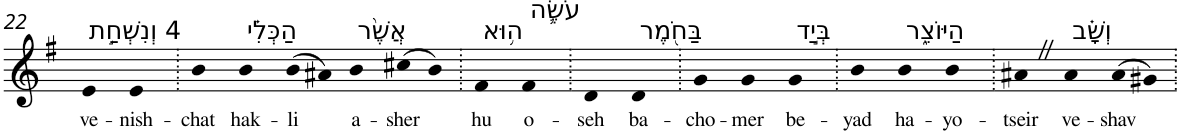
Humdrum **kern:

**kern	**text
*part1	*part1
*staff1	*staff1
*I"Piano	*
*I'Pno	*
!!LO:PB:g=z
*clefG2	*
*k[f#]	*
*G:	*
=22	=22
!LO:TX:a:t=4 וְנִשְׁחַ֣ת	!
!	!LO:LY:b
4e	ve-
!	!LO:LY:b
4e	-nish-
=23.	=23.
!	!LO:LY:b
4b	-chat
!LO:TX:a:t=הַכְּלִ֗י	!
!	!LO:LY:b
4b	hak-
!	!LO:LY:b
(>8b	-li
8a#X)	.
!LO:TX:a:t=אֲשֶׁ֨ר	!
!	!LO:LY:b
4b	a-
!	!LO:LY:b
(>8cc#X	-sher
8b)	.
=24.	=24.
!LO:TX:a:t=ה֥וּא	!
!	!LO:LY:b
4f#	hu
!LO:TX:a:t=עֹשֶׂ֛ה	!
!	!LO:LY:b
4f#	o-
=25.	=25.
!	!LO:LY:b
4d	-seh
!LO:TX:a:t=בַּחֹ֖מֶר	!
!	!LO:LY:b
4d	ba-
=26.	=26.
!	!LO:LY:b
4g	-cho-
!	!LO:LY:b
4g	-mer
!LO:TX:a:t=בְּיַ֣ד	!
!	!LO:LY:b
4g	be-
=27.	=27.
!	!LO:LY:b
4b	-yad
!LO:TX:a:t=הַיּוֹצֵ֑ר	!
!	!LO:LY:b
4b	ha-
!	!LO:LY:b
4b	-yo-
=28.	=28.
!	!LO:LY:b
4a#XZ	-tseir
!LO:TX:a:t=וְשָׁ֗ב	!
!	!LO:LY:b
4a#	ve-
!	!LO:LY:b
(>8a#	-shav
8g#X)	.
=.	=.
*-	*-
